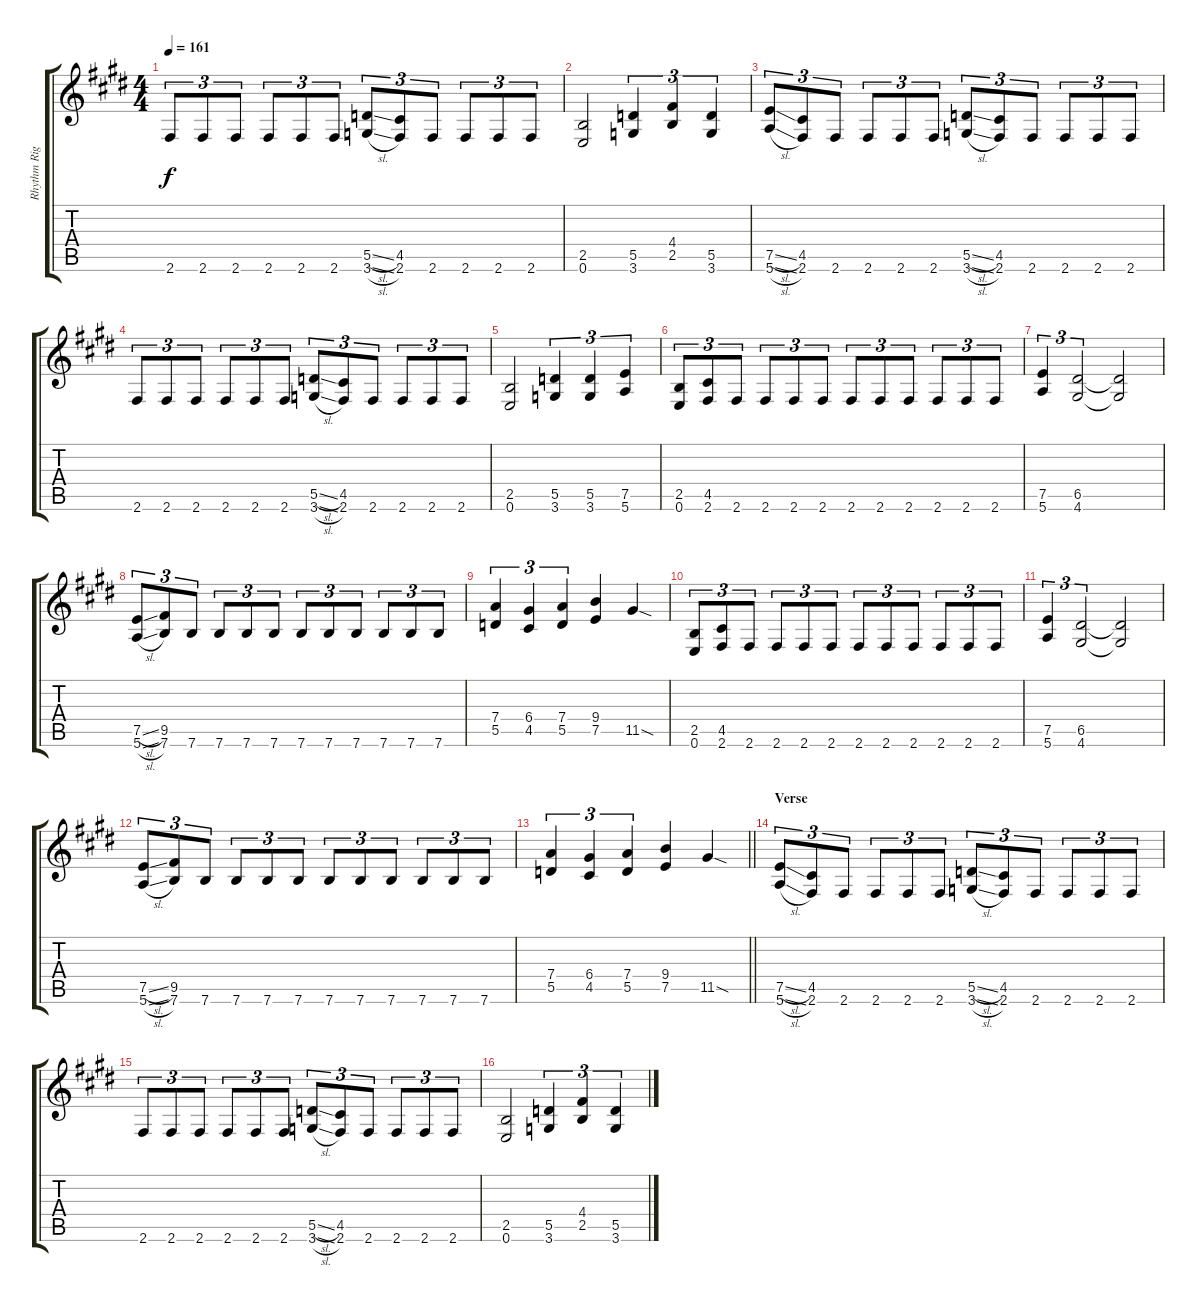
\track ("Rhythm Right" "Rhythm Rig") {instrument distortionguitar}
\staff {score tabs}
\tuning (E4 B3 G3 D3 A2 E2) {hide}
\ts (4 4)
\tempo 161
\clef g2
\ks e
2.6.8{tu (3 2) dy f} 2.6.8{tu (3 2)} 2.6.8{tu (3 2)} 2.6.8{tu (3 2)} 2.6.8{tu (3 2)} 2.6.8{tu (3 2)} (5.5{sl} 3.6{sl}).8{tu (3 2)} (4.5 2.6).8{tu (3 2)} 2.6.8{tu (3 2)} 2.6.8{tu (3 2)} 2.6.8{tu (3 2)} 2.6.8{tu (3 2)} |
(2.5 0.6).2 (5.5 3.6).4{tu (3 2)} (4.4 2.5).4{tu (3 2)} (5.5 3.6).4{tu (3 2)} |
(7.5{sl} 5.6{sl}).8{tu (3 2)} (4.5 2.6).8{tu (3 2)} 2.6.8{tu (3 2)} 2.6.8{tu (3 2)} 2.6.8{tu (3 2)} 2.6.8{tu (3 2)} (5.5{sl} 3.6{sl}).8{tu (3 2)} (4.5 2.6).8{tu (3 2)} 2.6.8{tu (3 2)} 2.6.8{tu (3 2)} 2.6.8{tu (3 2)} 2.6.8{tu (3 2)} |
2.6.8{tu (3 2)} 2.6.8{tu (3 2)} 2.6.8{tu (3 2)} 2.6.8{tu (3 2)} 2.6.8{tu (3 2)} 2.6.8{tu (3 2)} (5.5{sl} 3.6{sl}).8{tu (3 2)} (4.5 2.6).8{tu (3 2)} 2.6.8{tu (3 2)} 2.6.8{tu (3 2)} 2.6.8{tu (3 2)} 2.6.8{tu (3 2)} |
(2.5 0.6).2 (5.5 3.6).4{tu (3 2)} (5.5 3.6).4{tu (3 2)} (7.5 5.6).4{tu (3 2)} |
(2.5 0.6).8{tu (3 2)} (4.5 2.6).8{tu (3 2)} 2.6.8{tu (3 2)} 2.6.8{tu (3 2)} 2.6.8{tu (3 2)} 2.6.8{tu (3 2)} 2.6.8{tu (3 2)} 2.6.8{tu (3 2)} 2.6.8{tu (3 2)} 2.6.8{tu (3 2)} 2.6.8{tu (3 2)} 2.6.8{tu (3 2)} |
(7.5 5.6).4{tu (3 2)} (6.5 4.6).2{tu (3 2)} (6.5{t} 4.6{t}).2 |
(7.5{sl} 5.6{sl}).8{tu (3 2)} (9.5 7.6).8{tu (3 2)} 7.6.8{tu (3 2)} 7.6.8{tu (3 2)} 7.6.8{tu (3 2)} 7.6.8{tu (3 2)} 7.6.8{tu (3 2)} 7.6.8{tu (3 2)} 7.6.8{tu (3 2)} 7.6.8{tu (3 2)} 7.6.8{tu (3 2)} 7.6.8{tu (3 2)} |
(7.4 5.5).4{tu (3 2)} (6.4 4.5).4{tu (3 2)} (7.4 5.5).4{tu (3 2)} (9.4 7.5).4 11.5{sod}.4 |
(2.5 0.6).8{tu (3 2)} (4.5 2.6).8{tu (3 2)} 2.6.8{tu (3 2)} 2.6.8{tu (3 2)} 2.6.8{tu (3 2)} 2.6.8{tu (3 2)} 2.6.8{tu (3 2)} 2.6.8{tu (3 2)} 2.6.8{tu (3 2)} 2.6.8{tu (3 2)} 2.6.8{tu (3 2)} 2.6.8{tu (3 2)} |
(7.5 5.6).4{tu (3 2)} (6.5 4.6).2{tu (3 2)} (6.5{t} 4.6{t}).2 |
(7.5{sl} 5.6{sl}).8{tu (3 2)} (9.5 7.6).8{tu (3 2)} 7.6.8{tu (3 2)} 7.6.8{tu (3 2)} 7.6.8{tu (3 2)} 7.6.8{tu (3 2)} 7.6.8{tu (3 2)} 7.6.8{tu (3 2)} 7.6.8{tu (3 2)} 7.6.8{tu (3 2)} 7.6.8{tu (3 2)} 7.6.8{tu (3 2)} |
\barLineRight lightlight
(7.4 5.5).4{tu (3 2)} (6.4 4.5).4{tu (3 2)} (7.4 5.5).4{tu (3 2)} (9.4 7.5).4 11.5{sod}.4 |
\section ("" "Verse")
(7.5{sl} 5.6{sl}).8{tu (3 2)} (4.5 2.6).8{tu (3 2)} 2.6.8{tu (3 2)} 2.6.8{tu (3 2)} 2.6.8{tu (3 2)} 2.6.8{tu (3 2)} (5.5{sl} 3.6{sl}).8{tu (3 2)} (4.5 2.6).8{tu (3 2)} 2.6.8{tu (3 2)} 2.6.8{tu (3 2)} 2.6.8{tu (3 2)} 2.6.8{tu (3 2)} |
2.6.8{tu (3 2)} 2.6.8{tu (3 2)} 2.6.8{tu (3 2)} 2.6.8{tu (3 2)} 2.6.8{tu (3 2)} 2.6.8{tu (3 2)} (5.5{sl} 3.6{sl}).8{tu (3 2)} (4.5 2.6).8{tu (3 2)} 2.6.8{tu (3 2)} 2.6.8{tu (3 2)} 2.6.8{tu (3 2)} 2.6.8{tu (3 2)} |
(2.5 0.6).2 (5.5 3.6).4{tu (3 2)} (4.4 2.5).4{tu (3 2)} (5.5 3.6).4{tu (3 2)}
